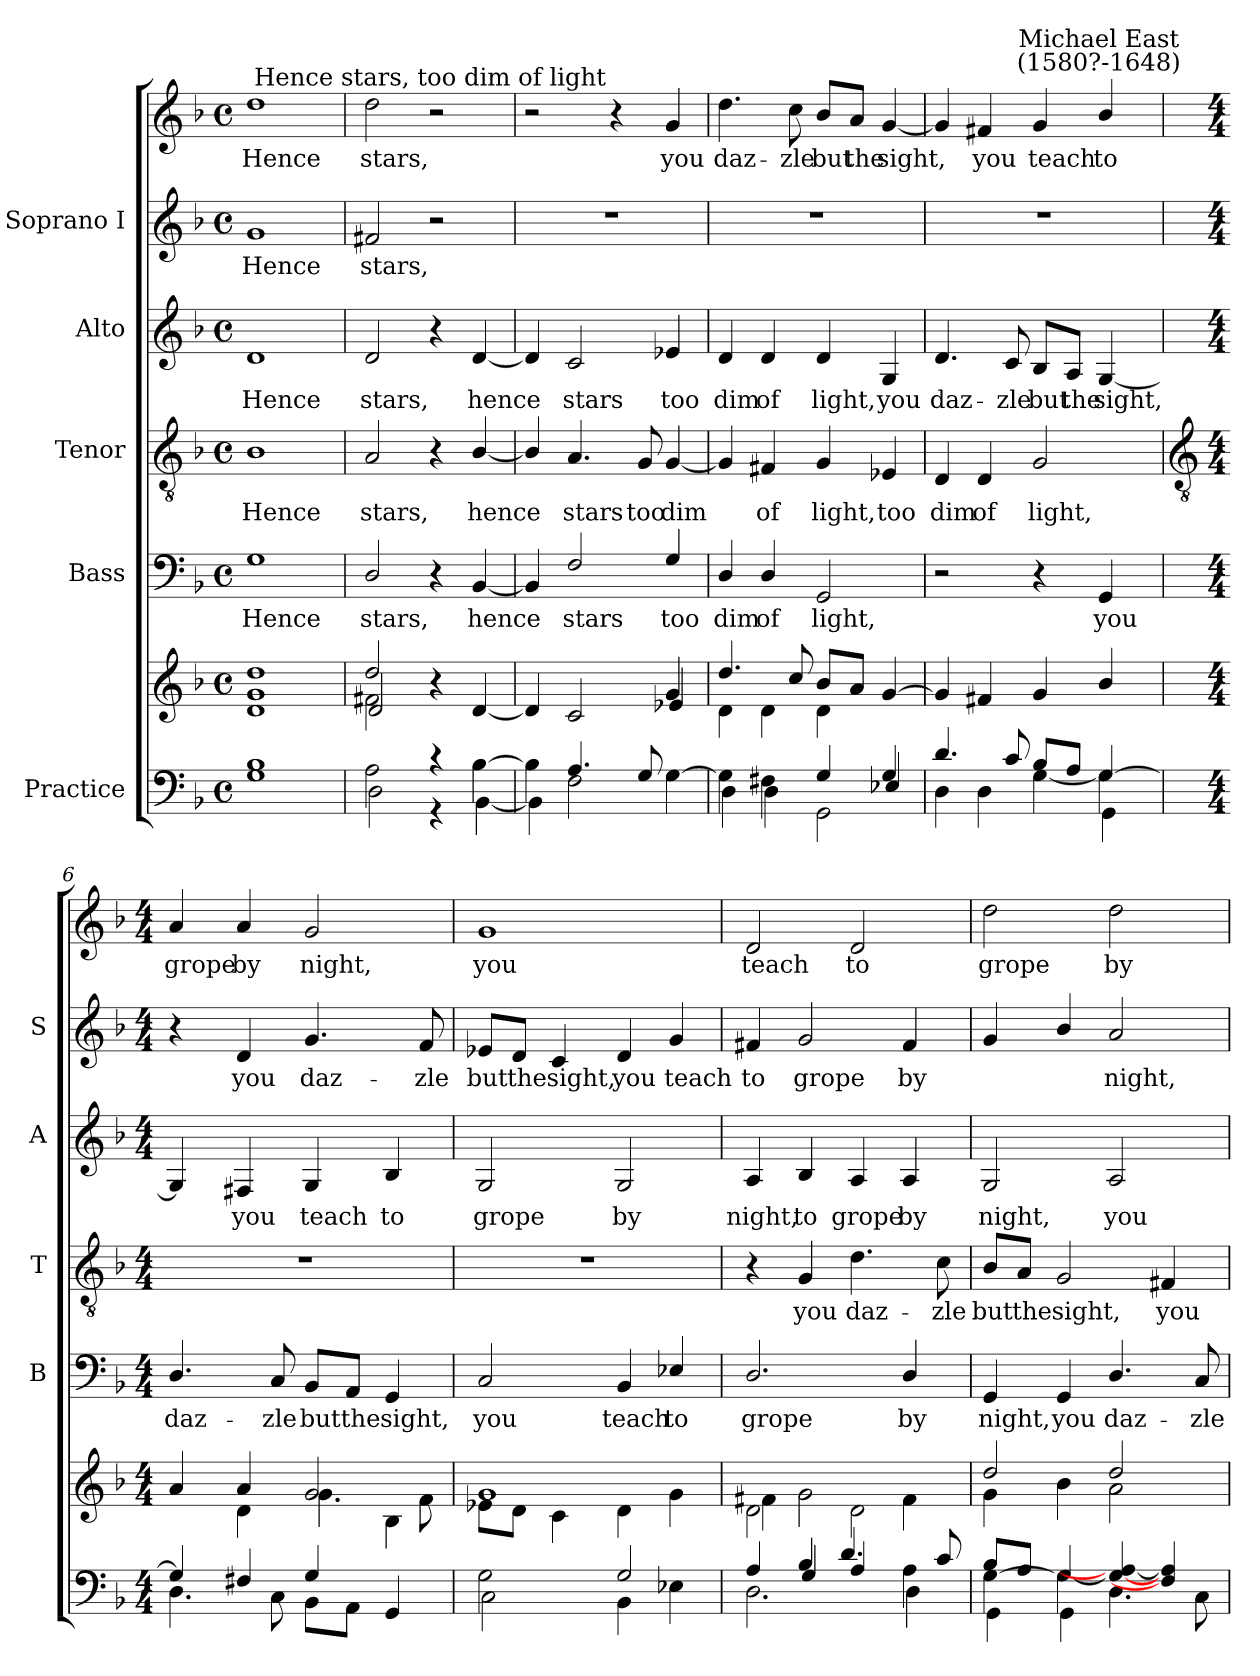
**kern	**kern	**kern	**text	**kern	**text	**kern	**text	**kern	**text	**kern	**text
*part5	*part5	*part4	*part4	*part3	*part3	*part2	*part2	*part1	*part1	*part1	*part1
*staff7	*staff6	*staff5	*staff5	*staff4	*staff4	*staff3	*staff3	*staff2	*staff2	*staff1	*staff1
*I"Practice	*	*I"Bass	*	*I"Tenor	*	*I"Alto	*	*I"Soprano I	*	*	*
*	*	*I'B	*	*I'T	*	*I'A	*	*I'S	*	*	*
*clefF4	*clefG2	*clefF4	*	*clefGv2	*	*clefG2	*	*clefG2	*	*clefG2	*
*k[b-]	*k[b-]	*k[b-]	*	*k[b-]	*	*k[b-]	*	*k[b-]	*	*k[b-]	*
*F:	*F:	*F:	*	*F:	*	*F:	*	*F:	*	*F:	*
*M4/4	*M4/4	*M4/4	*	*M4/4	*	*M4/4	*	*M4/4	*	*M4/4	*
*met(c)	*met(c)	*met(c)	*	*met(c)	*	*met(c)	*	*met(c)	*	*met(c)	*
=1	=1	=1	=1	=1	=1	=1	=1	=1	=1	=1	=1
*^	*^	*	*	*	*	*	*	*	*	*	*
*	*	*	*^	*	*	*	*	*	*	*	*	*	*
!	!	!	!	!	!	!LO:LY:b	!	!LO:LY:b	!	!LO:LY:b	!	!LO:LY:b	!	!LO:LY:b
1B-\	1G\	1dd	1g	1d	1G	Hence	1B-	Hence	1d	Hence	1g	Hence	1dd	Hence
=2	=2	=2	=2	=2	=2	=2	=2	=2	=2	=2	=2	=2	=2	=2
!	!	!	!	!	!	!LO:LY:b	!	!LO:LY:b	!	!LO:LY:b	!	!LO:LY:b	!	!LO:LY:b
2A\	2D\	2dd/	2f#X	2d	2D/	stars,	2A	stars,	2d	stars,	2f#X	stars,	2dd	stars,
!	!	!	!	!	!	!	!	!	!	!	!	!	!LO:TX:a:cj:t=Hence stars,  too dim of light	!
4r	4r	2ryy	2ryy	4r	4r	.	4r	.	4r	.	2r	.	2r	.
!	!	!	!	!	!	!LO:LY:b	!	!LO:LY:b	!	!LO:LY:b	!	!	!	!
[4B-\	[4BB-\	.	.	[4d	[4BB-	hence	[4B-/	hence	[4d	hence	.	.	.	.
=3	=3	=3	=3	=3	=3	=3	=3	=3	=3	=3	=3	=3	=3	=3
4B-\]	4BB-\]	2ryy	1ryy	4d]	4BB-]	.	4B-/]	.	4d]	.	1r	.	2r	.
!	!	!	!	!	!	!LO:LY:b	!	!LO:LY:b	!	!LO:LY:b	!	!	!	!
4.A/	2F\	.	.	2c/	2F/	stars	4.A	stars	2c/	stars	.	.	.	.
.	.	4ryy	.	.	.	.	.	.	.	.	.	.	4r	.
!	!	!	!	!	!	!	!	!LO:LY:b	!	!	!	!	!	!
8G/	.	.	.	.	.	.	8G	too	.	.	.	.	.	.
!	!	!	!	!	!	!LO:LY:b	!	!LO:LY:b	!	!LO:LY:b	!	!	!	!LO:LY:b
[4G\	4G\	4g	.	4e-X	4G/	too	[4G	dim	4e-X	too	.	.	4g	you
=4	=4	=4	=4	=4	=4	=4	=4	=4	=4	=4	=4	=4	=4	=4
*	*^	*	*	*	*	*	*	*	*	*	*	*	*	*
!	!	!	!	!	!	!	!LO:LY:b	!	!	!	!LO:LY:b	!	!	!	!LO:LY:b
2.ryy	4G\]	4D\	4.dd/	1ryy	4d\	4D/	dim	4G]	.	4d	dim	1r	.	4.dd	daz-
!	!	!	!	!	!	!	!LO:LY:b	!	!LO:LY:b	!	!LO:LY:b	!	!	!	!
.	4F#X\	4D\	.	.	4d\	4D/	of	4F#X	of	4d	of	.	.	.	.
!	!	!	!	!	!	!	!	!	!	!	!	!	!	!	!LO:LY:b
.	.	.	8cc/	.	.	.	.	.	.	.	.	.	.	8cc	-zle
!	!	!	!	!	!	!	!LO:LY:b	!	!LO:LY:b	!	!LO:LY:b	!	!	!	!LO:LY:b
.	4G/	2GG\	8b-/L	.	4d\	2GG	light,	4G	light,	4d	light,	.	.	8b-/L	but
!	!	!	!	!	!	!	!	!	!	!	!	!	!	!	!LO:LY:b
.	.	.	8aJ	.	.	.	.	.	.	.	.	.	.	8a/J	the
!	!	!	!	!	!	!	!	!	!LO:LY:b	!	!LO:LY:b	!	!	!	!LO:LY:b
4G/	4E-X/	.	[4g	.	4ryy	.	.	4E-X	too	4G	you	.	.	[4g	sight,
=5	=5	=5	=5	=5	=5	=5	=5	=5	=5	=5	=5	=5	=5	=5	=5
!	!	!	!	!	!	!	!	!	!LO:LY:b	!	!LO:LY:b	!	!	!	!
*	*	*	*	*v	*v	*	*	*	*	*	*	*	*	*	*
4.d/	4D\	2ryy	4g]	1ryy	2r	.	4D	dim	4.d	daz-	1r	.	4g]	.
!	!	!	!	!	!	!	!	!LO:LY:b	!	!	!	!	!	!LO:LY:b
.	4D\	.	4f#X	.	.	.	4D	of	.	.	.	.	4f#X	you
!	!	!	!	!	!	!	!	!	!	!LO:LY:b	!	!	!	!
8c/	.	.	.	.	.	.	.	.	8c	-zle	.	.	.	.
!	!	!	!	!	!	!	!	!LO:LY:b	!	!LO:LY:b	!	!	!	!LO:LY:b
8B-/L	[4G\	4ryy	4g	.	4r	.	2G	light,	8B-/L	but	.	.	4g	teach
!	!	!	!	!	!	!	!	!	!	!LO:LY:b	!	!	!	!
8A/J	.	.	.	.	.	.	.	.	8A/J	the	.	.	.	.
!	!	!	!	!	!	!	!	!	!	!	!	!	!LO:TX:a:cj:t=Michael East\n(1580?-1648)	!
!	!	!	!	!	!	!LO:LY:b	!	!	!	!LO:LY:b	!	!	!	!LO:LY:b
[4G	4G\]	4GG\	4b-/	.	4GG	you	.	.	[4G	sight,	.	.	4b-/	to
*	*	*	*v	*v	*	*	*	*	*	*	*	*	*	*
!!LO:LB:g=z
=6	=6	=6	=6	=6	=6	=6	=6	=6	=6	=6	=6	=6	=6
*	*	*	*	*	*	*clefGv2	*	*	*	*	*	*	*
*M4/4	*	*	*M4/4	*M4/4	*	*M4/4	*	*M4/4	*	*M4/4	*	*M4/4	*
*	*	*	*^	*	*	*	*	*	*	*	*	*	*
*	*	*	*	*^	*	*	*	*	*	*	*	*	*	*
!	!	!	!	!	!	!	!LO:LY:b	!	!	!	!	!	!	!	!LO:LY:b
4G/]	1ryy	4.D\	4a	4ryy	2.ryy	4.D/	daz-	1r	.	4G]	.	4r	.	4a	grope
!	!	!	!	!	!	!	!	!	!	!	!LO:LY:b	!	!LO:LY:b	!	!LO:LY:b
4F#X/	.	.	4a	4d	.	.	.	.	.	4F#X	you	4d	you	4a	by
!	!	!	!	!	!	!	!LO:LY:b	!	!	!	!	!	!	!	!
.	.	8C\	.	.	.	8C	-zle	.	.	.	.	.	.	.	.
!	!	!	!	!	!	!	!LO:LY:b	!	!	!	!LO:LY:b	!	!LO:LY:b	!	!LO:LY:b
4G/	.	8BB-\L	2g	4.g	.	8BB-/L	but	.	.	4G	teach	4.g	daz-	2g	night,
!	!	!	!	!	!	!	!LO:LY:b	!	!	!	!	!	!	!	!
.	.	8AA\J	.	.	.	8AA/J	the	.	.	.	.	.	.	.	.
!	!	!	!	!	!	!	!LO:LY:b	!	!	!	!LO:LY:b	!	!	!	!
4ryy	.	4GG	.	.	4B-\	4GG	sight,	.	.	4B-/	to	.	.	.	.
!	!	!	!	!	!	!	!	!	!	!	!	!	!LO:LY:b	!	!
.	.	.	.	8f	.	.	.	.	.	.	.	8f	-zle	.	.
*	*	*	*	*v	*v	*	*	*	*	*	*	*	*	*	*
=7	=7	=7	=7	=7	=7	=7	=7	=7	=7	=7	=7	=7	=7	=7
!	!	!	!	!	!	!LO:LY:b	!	!	!	!LO:LY:b	!	!LO:LY:b	!	!LO:LY:b
2G\	1ryy	2C\	1g	8e-X\L	2C	you	1r	.	2G	grope	8e-X/L	but	1g	you
!	!	!	!	!	!	!	!	!	!	!	!	!LO:LY:b	!	!
.	.	.	.	8d\J	.	.	.	.	.	.	8d/J	the	.	.
!	!	!	!	!	!	!	!	!	!	!	!	!LO:LY:b	!	!
.	.	.	.	4c\	.	.	.	.	.	.	4c	sight,	.	.
!	!	!	!	!	!	!LO:LY:b	!	!	!	!LO:LY:b	!	!LO:LY:b	!	!
2G/	.	4BB-\	.	4d\	4BB-	teach	.	.	2G	by	4d	you	.	.
!	!	!	!	!	!	!LO:LY:b	!	!	!	!	!	!LO:LY:b	!	!
.	.	4E-X\	.	4g\	4E-X/	to	.	.	.	.	4g	teach	.	.
=8	=8	=8	=8	=8	=8	=8	=8	=8	=8	=8	=8	=8	=8	=8
!	!	!	!	!	!	!LO:LY:b	!	!	!	!LO:LY:b	!	!LO:LY:b	!	!LO:LY:b
4A/	4ryy	2.D\	2d\	4f#X	2.D/	grope	4r	.	4A	night,	4f#X	to	2d	teach
!	!	!	!	!	!	!	!	!LO:LY:b	!	!LO:LY:b	!	!LO:LY:b	!	!
4B-/	4G/	.	.	2g	.	.	4G	you	4B-/	to	2g	grope	.	.
!	!	!	!	!	!	!	!	!LO:LY:b	!	!LO:LY:b	!	!	!	!LO:LY:b
4A/	4.d/	.	2d\	.	.	.	4.d\	daz-	4A	grope	.	.	2d	to
!	!	!	!	!	!	!LO:LY:b	!	!	!	!LO:LY:b	!	!LO:LY:b	!	!
4A\	.	4D\	.	4f#	4D/	by	.	.	4A	by	4f#	by	.	.
!	!	!	!	!	!	!	!	!LO:LY:b	!	!	!	!	!	!
.	8c/	.	.	.	.	.	8c\	-zle	.	.	.	.	.	.
=9	=9	=9	=9	=9	=9	=9	=9	=9	=9	=9	=9	=9	=9	=9
*	*	*	*	*^	*	*	*	*	*	*	*	*	*	*
!	!	!	!	!	!	!	!LO:LY:b	!	!LO:LY:b	!	!LO:LY:b	!	!	!	!LO:LY:b
[4G\	8B-/L	4GG\	2dd/	4g\	2ryy	4GG	night,	8B-/L	but	2G	night,	4g	.	2dd	grope
!	!	!	!	!	!	!	!	!	!LO:LY:b	!	!	!	!	!	!
.	8A/J	.	.	.	.	.	.	8A/J	the	.	.	.	.	.	.
!	!	!	!	!	!	!	!LO:LY:b	!	!LO:LY:b	!	!	!	!	!	!
4G\]	[4G/	4GG\	.	4b-\	.	4GG	you	2G	sight,	.	.	4b-/	.	.	.
!	!	!	!	!	!	!	!LO:LY:b	!	!	!	!LO:LY:b	!	!LO:LY:b	!	!LO:LY:b
2ryy	4G/_ 4A/_	4.D\	2dd	2a\	2ryy	4.D/	daz-	.	.	2A	you	2a	night,	2dd	by
!	!	!	!	!	!	!	!	!	!LO:LY:b	!	!	!	!	!	!
.	4F#/] 4A/]	.	.	.	.	.	.	4F#X	you	.	.	.	.	.	.
!	!	!	!	!	!	!	!LO:LY:b	!	!	!	!	!	!	!	!
.	.	8C\	.	.	.	8C	-zle	.	.	.	.	.	.	.	.
*v	*v	*v	*	*	*	*	*	*	*	*	*	*	*	*	*
*	*v	*v	*v	*	*	*	*	*	*	*	*	*	*
=	=	=	=	=	=	=	=	=	=	=	=
*-	*-	*-	*-	*-	*-	*-	*-	*-	*-	*-	*-
